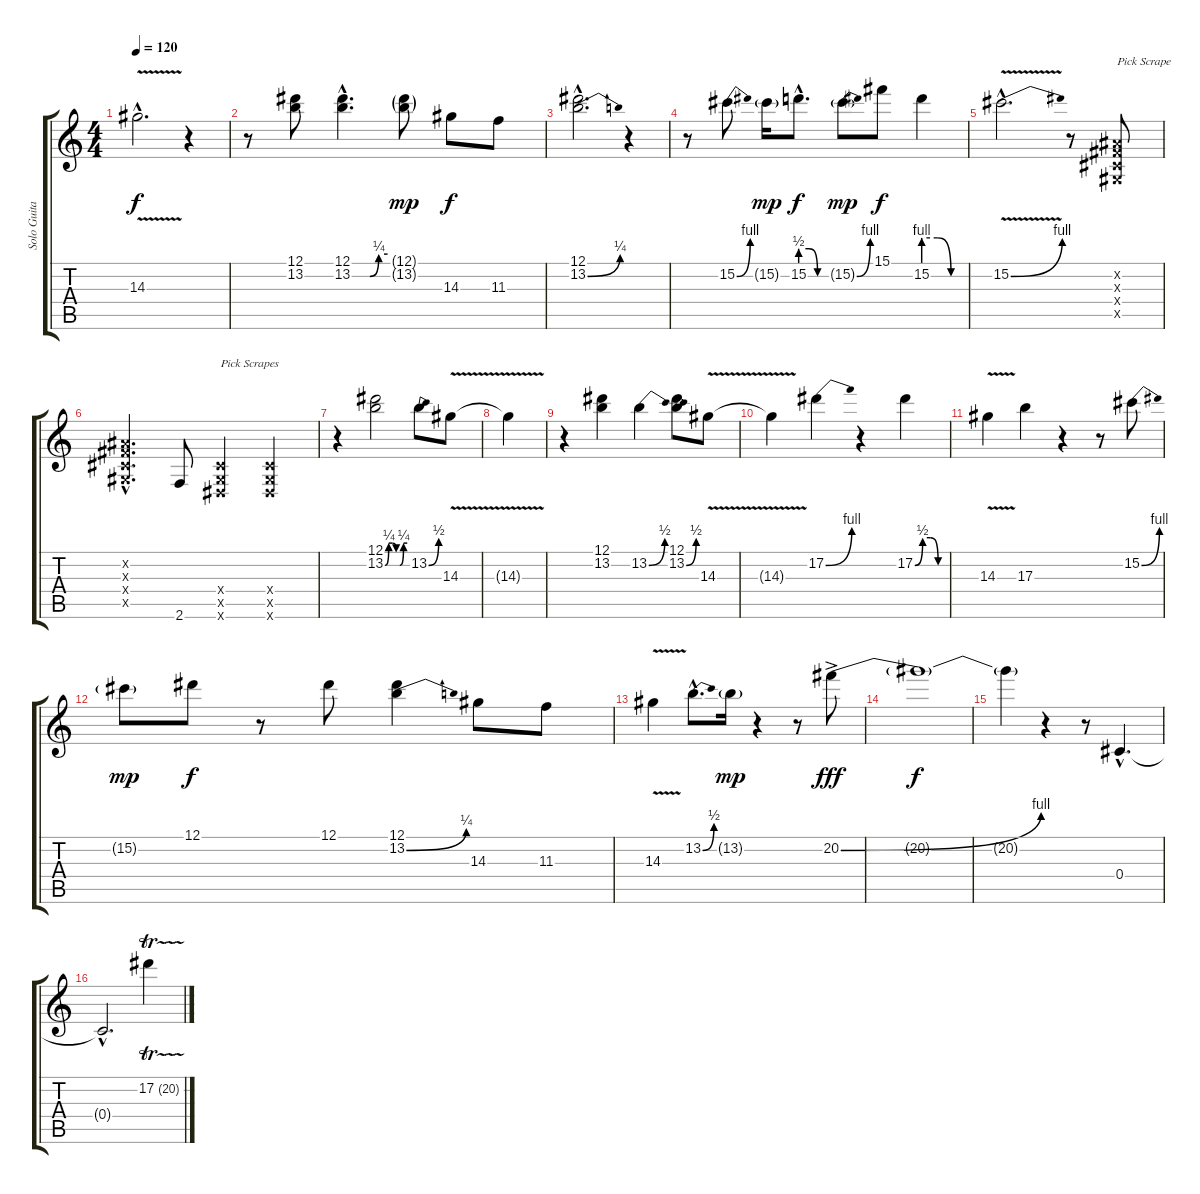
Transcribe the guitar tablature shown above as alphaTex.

\track ("Solo Guitar" "Solo Guita") {instrument overdrivenguitar}
\staff {score tabs}
\tuning (Eb4 Bb3 Gb3 Db3 Ab2 Eb2) {hide}
\ts (4 4)
\tempo 120
\clef g2
\ks c
14.3{v hac}.2{d dy f} r.4 |
r.8 (12.1 13.2).8 (12.1{hac} 13.2{be (custom 0 0 30 0 45 1 60 1) hac}).4{d} (12.1{g} 13.2{g}).8{dy mp} 14.3.8{dy f} 11.3.8 |
(12.1{hac} 13.2{be (bend 0 0 60 1) hac}).2{d} r.4 |
r.8 15.2{be (bend 0 0 60 4)}.8 15.2{g}.16{dy mp} 15.2{be (custom 0 2 20 2 40 0 60 0) hac}.8{d dy f} 15.2{be (bend 0 0 60 4) g}.8{dy mp} 15.1.8{dy f} 15.2{be (custom 0 4 20 4 40 0 60 0)}.4 |
15.2{be (bend 0 0 60 4) v hac}.2{d} r.8 (0.2{x} 0.3{x} 0.4{x} 0.5{x}).8{txt "Pick Scrape"} |
(0.2{hac x} 0.3{hac x} 0.4{hac x} 0.5{hac x}).4{d} 2.6.8 (0.4{x} 0.5{x} 0.6{x}).4{txt "Pick Scrapes"} (0.4{x} 0.5{x} 0.6{x}).4 |
r.4 (12.1 13.2{be (custom 0 0 10 1 20 1 30 0 40 0 50 1 60 1)}).2 13.2{be (bend 0 0 60 2)}.8 14.3{v}.8 |
14.3{t}.4 |
r.4 (12.1 13.2).4 13.2{be (bend 0 0 60 2)}.4 (12.1 13.2{be (bend 0 0 60 2)}).8 14.3{v}.8 |
14.3{t}.4 17.2{be (bend 0 0 60 4)}.4 r.4 17.2{be (custom 0 0 15 2 30 2 45 0 60 0)}.4 |
14.3{v}.4 17.3.4 r.4 r.8 15.2{be (bend 0 0 60 4)}.8 |
15.2{g}.8{dy mp} 12.1.8{dy f} r.8 12.1.8 (12.1 13.2{be (bend 0 0 60 1)}).4 14.3.8 11.3.8 |
14.3{v}.4 13.2{be (bend 0 0 60 2) hac}.8{d} 13.2{g}.16{dy mp} r.4 r.8 20.2{be (bend 0 0 60 4) ac}.8{dy fff} |
20.2{t}.1{dy f} |
20.2{t}.4 r.4 r.8 0.4{hac}.4{d} |
0.4{hac t}.2{d} 17.2{tr (20 32)}.4
